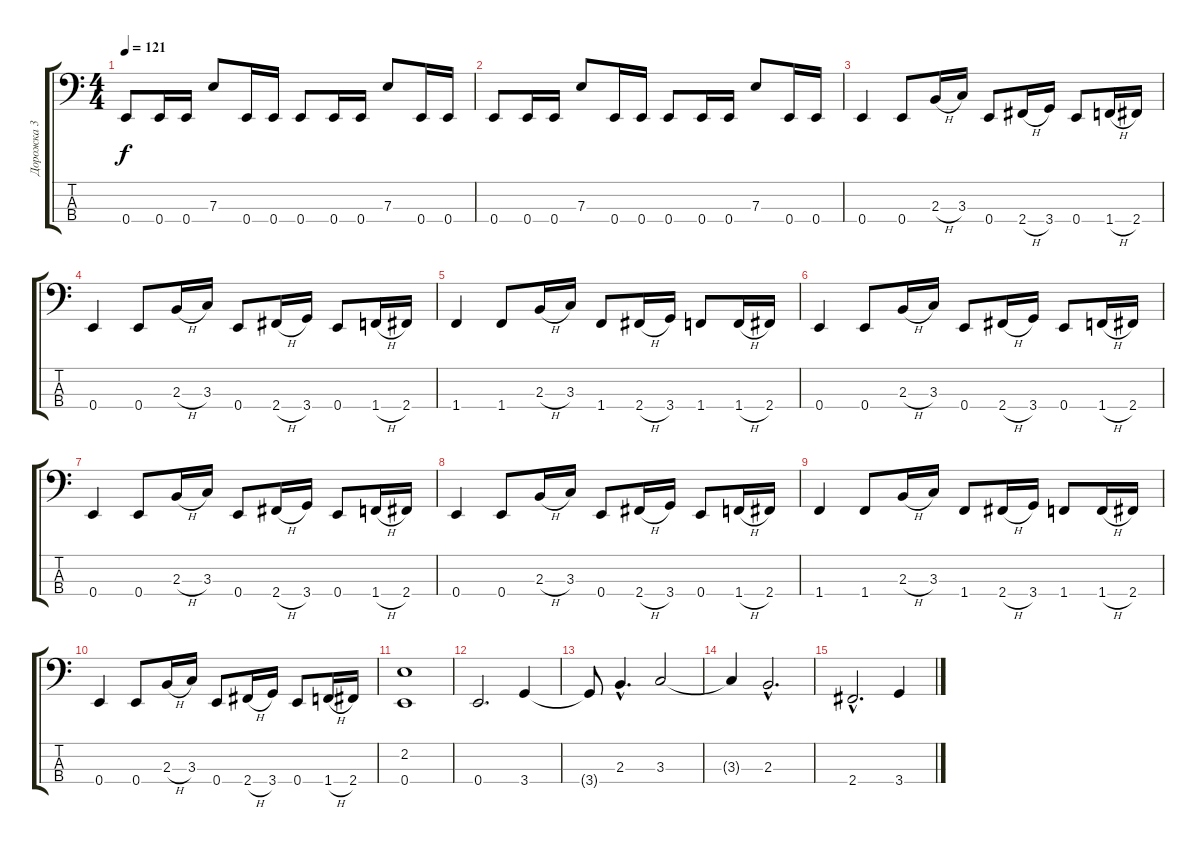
\track ("Дорожка 3" "Дорожка 3") {instrument slapbass1}
\staff {score tabs}
\tuning (G2 D2 A1 E1) {hide}
\ts (4 4)
\tempo 121
\clef f4
\ks c
0.4.8{dy f} 0.4.16 0.4.16 7.3.8 0.4.16 0.4.16 0.4.8 0.4.16 0.4.16 7.3.8 0.4.16 0.4.16 |
0.4.8 0.4.16 0.4.16 7.3.8 0.4.16 0.4.16 0.4.8 0.4.16 0.4.16 7.3.8 0.4.16 0.4.16 |
0.4.4 0.4.8 2.3{h}.16 3.3.16 0.4.8 2.4{h}.16 3.4.16 0.4.8 1.4{h}.16 2.4.16 |
0.4.4 0.4.8 2.3{h}.16 3.3.16 0.4.8 2.4{h}.16 3.4.16 0.4.8 1.4{h}.16 2.4.16 |
1.4.4 1.4.8 2.3{h}.16 3.3.16 1.4.8 2.4{h}.16 3.4.16 1.4.8 1.4{h}.16 2.4.16 |
0.4.4 0.4.8 2.3{h}.16 3.3.16 0.4.8 2.4{h}.16 3.4.16 0.4.8 1.4{h}.16 2.4.16 |
0.4.4 0.4.8 2.3{h}.16 3.3.16 0.4.8 2.4{h}.16 3.4.16 0.4.8 1.4{h}.16 2.4.16 |
0.4.4 0.4.8 2.3{h}.16 3.3.16 0.4.8 2.4{h}.16 3.4.16 0.4.8 1.4{h}.16 2.4.16 |
1.4.4 1.4.8 2.3{h}.16 3.3.16 1.4.8 2.4{h}.16 3.4.16 1.4.8 1.4{h}.16 2.4.16 |
0.4.4 0.4.8 2.3{h}.16 3.3.16 0.4.8 2.4{h}.16 3.4.16 0.4.8 1.4{h}.16 2.4.16 |
(2.2 0.4).1 |
0.4.2{d} 3.4.4 |
3.4{t}.8 2.3{hac}.4{d} 3.3.2 |
3.3{t}.4 2.3{hac}.2{d} |
2.4{hac}.2{d} 3.4.4
